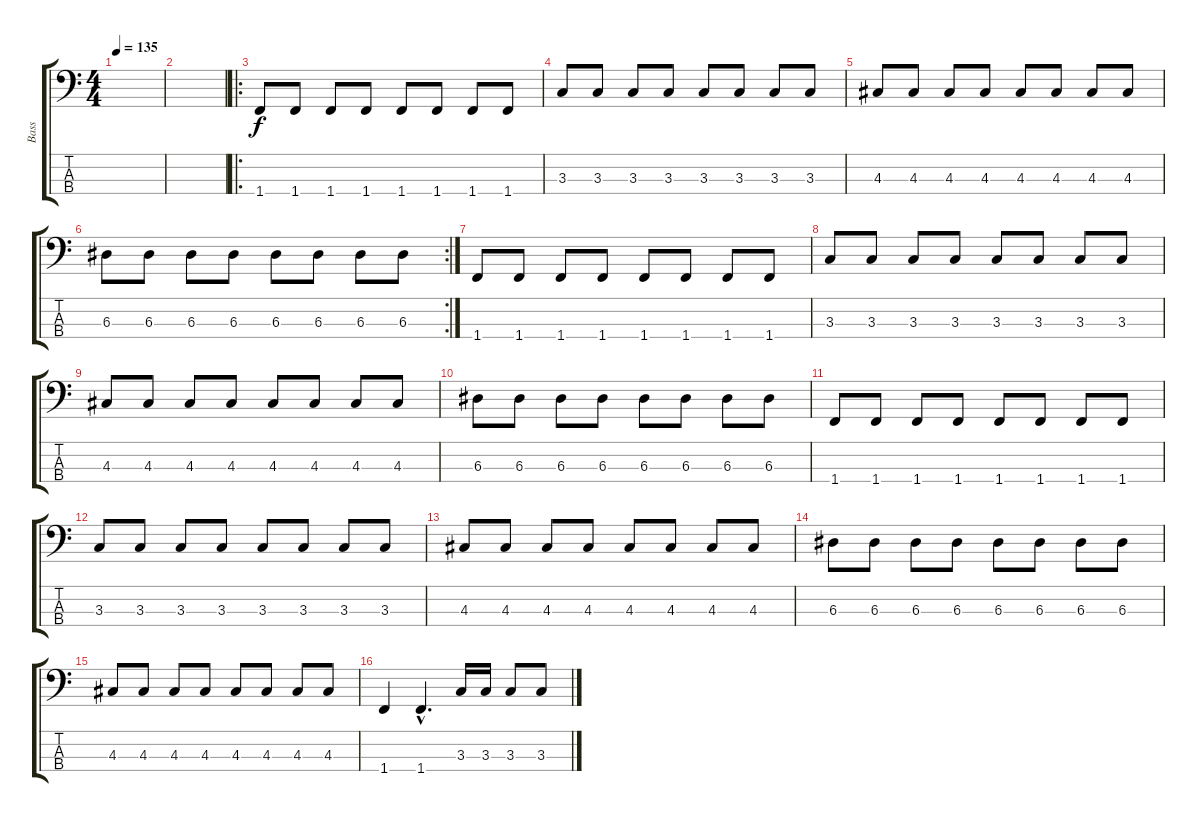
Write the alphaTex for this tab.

\track ("Bass" "Bass") {instrument electricbassfinger}
\staff {score tabs}
\tuning (G2 D2 A1 E1) {hide}
\ts (4 4)
\tempo 135
\clef f4
\ks c
|
|
\ro
1.4.8 1.4.8 1.4.8 1.4.8 1.4.8 1.4.8 1.4.8 1.4.8 |
3.3.8 3.3.8 3.3.8 3.3.8 3.3.8 3.3.8 3.3.8 3.3.8 |
4.3.8 4.3.8 4.3.8 4.3.8 4.3.8 4.3.8 4.3.8 4.3.8 |
\rc 2
6.3.8 6.3.8 6.3.8 6.3.8 6.3.8 6.3.8 6.3.8 6.3.8 |
1.4.8 1.4.8 1.4.8 1.4.8 1.4.8 1.4.8 1.4.8 1.4.8 |
3.3.8 3.3.8 3.3.8 3.3.8 3.3.8 3.3.8 3.3.8 3.3.8 |
4.3.8 4.3.8 4.3.8 4.3.8 4.3.8 4.3.8 4.3.8 4.3.8 |
6.3.8 6.3.8 6.3.8 6.3.8 6.3.8 6.3.8 6.3.8 6.3.8 |
1.4.8 1.4.8 1.4.8 1.4.8 1.4.8 1.4.8 1.4.8 1.4.8 |
3.3.8 3.3.8 3.3.8 3.3.8 3.3.8 3.3.8 3.3.8 3.3.8 |
4.3.8 4.3.8 4.3.8 4.3.8 4.3.8 4.3.8 4.3.8 4.3.8 |
6.3.8 6.3.8 6.3.8 6.3.8 6.3.8 6.3.8 6.3.8 6.3.8 |
4.3.8 4.3.8 4.3.8 4.3.8 4.3.8 4.3.8 4.3.8 4.3.8 |
1.4.4 1.4{hac}.4{d} 3.3.16 3.3.16 3.3.8 3.3.8
